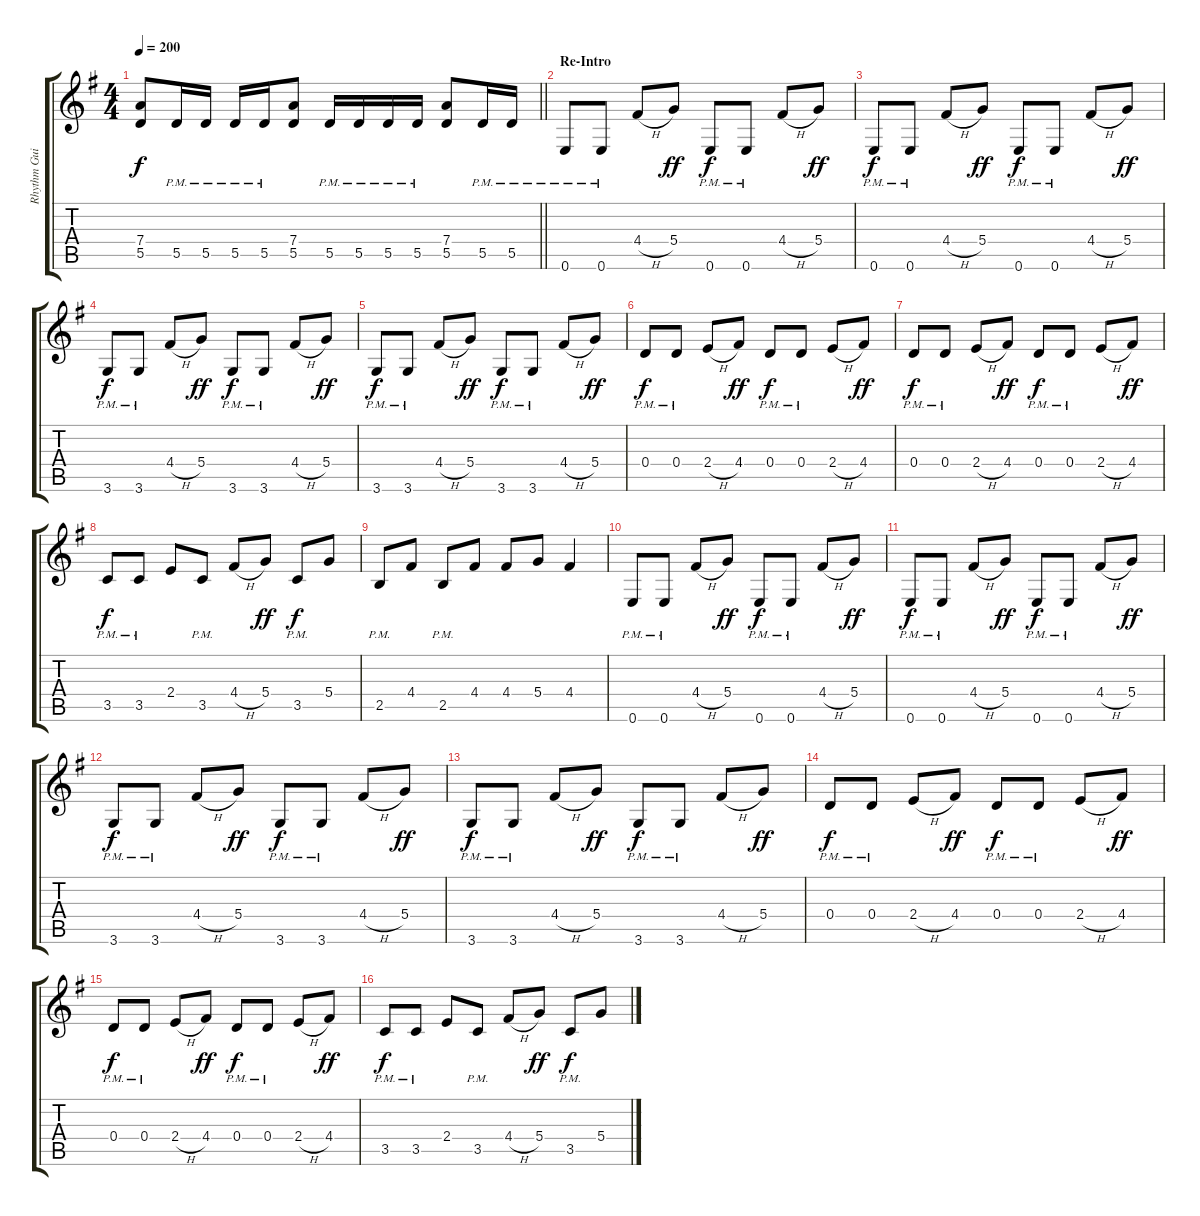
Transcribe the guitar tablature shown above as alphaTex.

\track ("Rhythm Guitar 1" "Rhythm Gui") {instrument distortionguitar}
\staff {score tabs}
\tuning (E4 B3 G3 D3 A2 E2) {hide}
\ts (4 4)
\tempo 200
\clef g2
\barLineRight lightlight
\ks g
(7.4 5.5).8{dy f} 5.5{pm}.16 5.5{pm}.16 5.5{pm}.16 5.5{pm}.16 (7.4 5.5).8 5.5{pm}.16 5.5{pm}.16 5.5{pm}.16 5.5{pm}.16 (7.4 5.5).8 5.5{pm}.16 5.5{pm}.16 |
\section ("" "Re-Intro")
0.6{pm}.8 0.6{pm}.8 4.4{h}.8 5.4.8{dy ff} 0.6{pm}.8{dy f} 0.6{pm}.8 4.4{h}.8 5.4.8{dy ff} |
0.6{pm}.8{dy f} 0.6{pm}.8 4.4{h}.8 5.4.8{dy ff} 0.6{pm}.8{dy f} 0.6{pm}.8 4.4{h}.8 5.4.8{dy ff} |
3.6{pm}.8{dy f} 3.6{pm}.8 4.4{h}.8 5.4.8{dy ff} 3.6{pm}.8{dy f} 3.6{pm}.8 4.4{h}.8 5.4.8{dy ff} |
3.6{pm}.8{dy f} 3.6{pm}.8 4.4{h}.8 5.4.8{dy ff} 3.6{pm}.8{dy f} 3.6{pm}.8 4.4{h}.8 5.4.8{dy ff} |
0.4{pm}.8{dy f} 0.4{pm}.8 2.4{h}.8 4.4.8{dy ff} 0.4{pm}.8{dy f} 0.4{pm}.8 2.4{h}.8 4.4.8{dy ff} |
0.4{pm}.8{dy f} 0.4{pm}.8 2.4{h}.8 4.4.8{dy ff} 0.4{pm}.8{dy f} 0.4{pm}.8 2.4{h}.8 4.4.8{dy ff} |
3.5{pm}.8{dy f} 3.5{pm}.8 2.4.8 3.5{pm}.8 4.4{h}.8 5.4.8{dy ff} 3.5{pm}.8{dy f} 5.4.8 |
2.5{pm}.8 4.4.8 2.5{pm}.8 4.4.8 4.4.8 5.4.8 4.4.4 |
0.6{pm}.8 0.6{pm}.8 4.4{h}.8 5.4.8{dy ff} 0.6{pm}.8{dy f} 0.6{pm}.8 4.4{h}.8 5.4.8{dy ff} |
0.6{pm}.8{dy f} 0.6{pm}.8 4.4{h}.8 5.4.8{dy ff} 0.6{pm}.8{dy f} 0.6{pm}.8 4.4{h}.8 5.4.8{dy ff} |
3.6{pm}.8{dy f} 3.6{pm}.8 4.4{h}.8 5.4.8{dy ff} 3.6{pm}.8{dy f} 3.6{pm}.8 4.4{h}.8 5.4.8{dy ff} |
3.6{pm}.8{dy f} 3.6{pm}.8 4.4{h}.8 5.4.8{dy ff} 3.6{pm}.8{dy f} 3.6{pm}.8 4.4{h}.8 5.4.8{dy ff} |
0.4{pm}.8{dy f} 0.4{pm}.8 2.4{h}.8 4.4.8{dy ff} 0.4{pm}.8{dy f} 0.4{pm}.8 2.4{h}.8 4.4.8{dy ff} |
0.4{pm}.8{dy f} 0.4{pm}.8 2.4{h}.8 4.4.8{dy ff} 0.4{pm}.8{dy f} 0.4{pm}.8 2.4{h}.8 4.4.8{dy ff} |
3.5{pm}.8{dy f} 3.5{pm}.8 2.4.8 3.5{pm}.8 4.4{h}.8 5.4.8{dy ff} 3.5{pm}.8{dy f} 5.4.8
